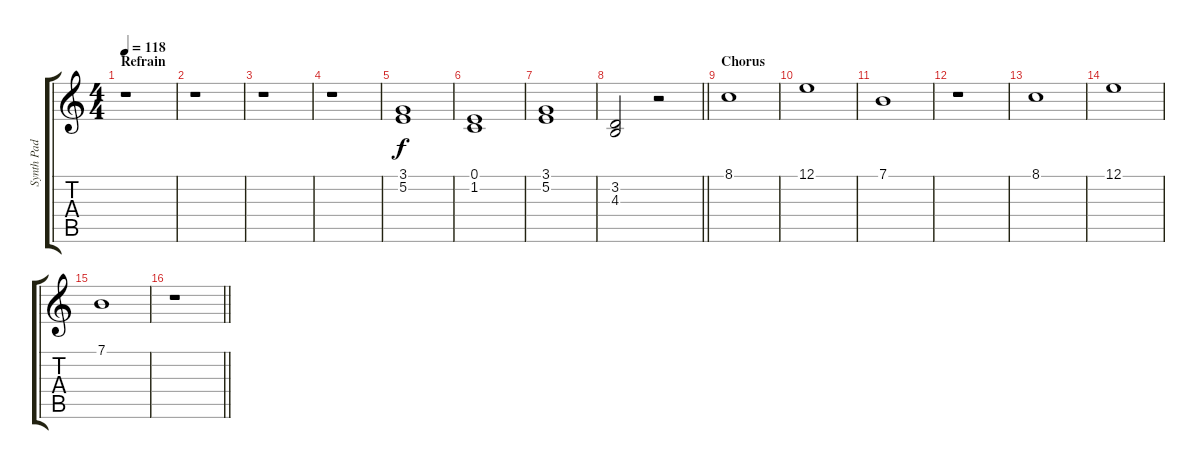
\track ("Synth Pad" "Synth Pad") {instrument stringensemble1}
\staff {score tabs}
\tuning (E4 B3 G3 D3 A2 E2) {hide}
\ts (4 4)
\section ("" "Refrain")
\tempo 118
\clef g2
\ks c
r.1{dy f} |
r.1 |
r.1 |
r.1 |
(3.1 5.2).1{volume 6 instrument synthstrings1} |
(0.1 1.2).1 |
(3.1 5.2).1 |
\barLineRight lightlight
(3.2 4.3).2 r.2 |
\section ("" "Chorus")
8.1.1{volume 9 instrument stringensemble1} |
12.1.1 |
7.1.1 |
r.1 |
8.1.1 |
12.1.1 |
7.1.1 |
\barLineRight lightlight
r.1
